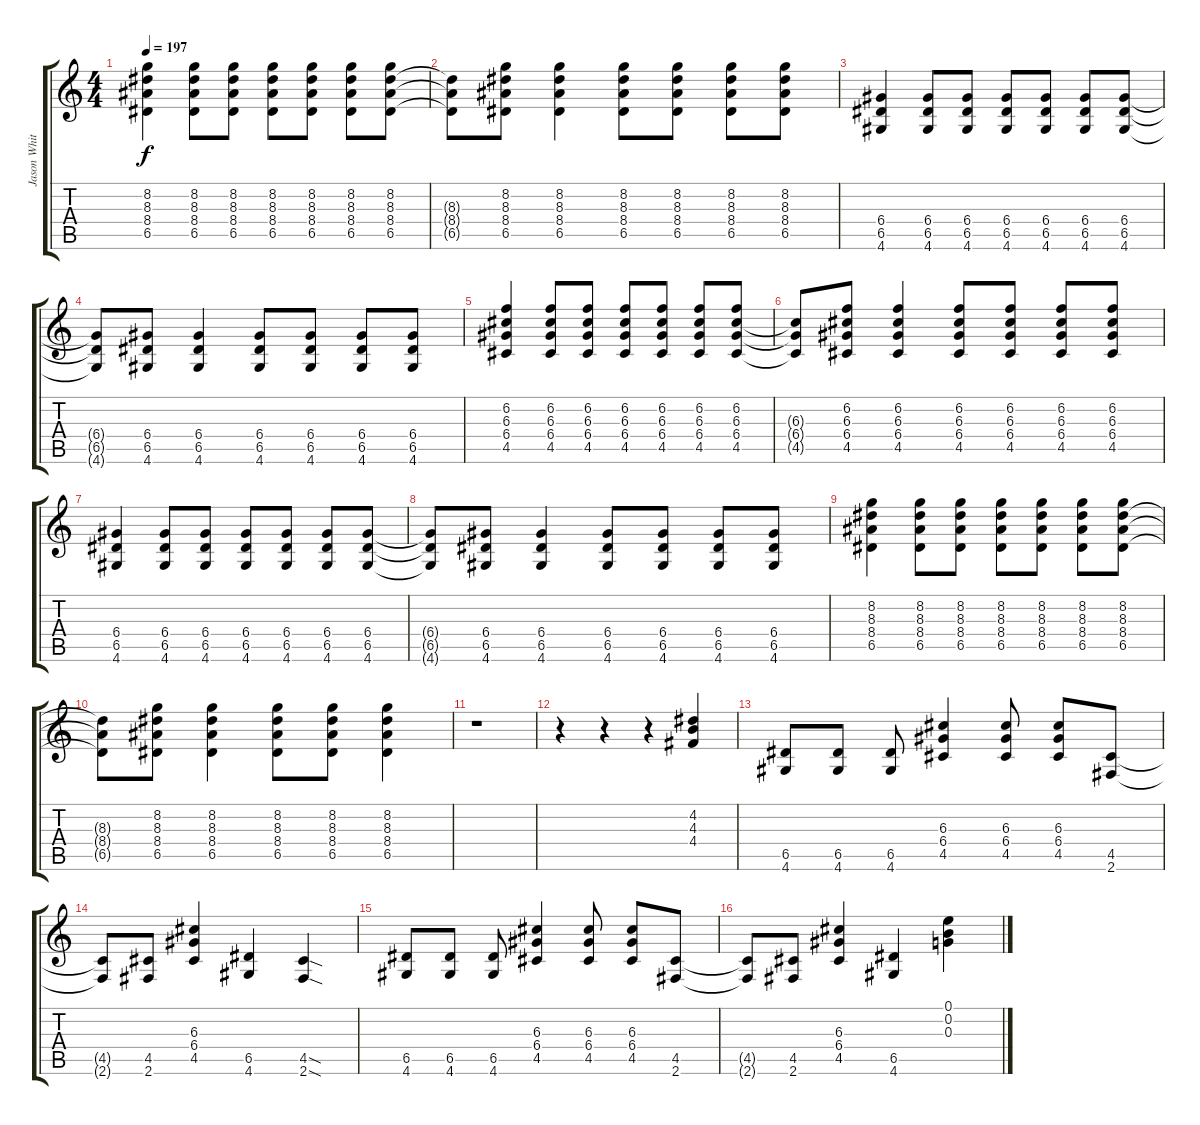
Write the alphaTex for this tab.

\track ("Jason White (Guitar 2)" "Jason Whit") {instrument distortionguitar}
\staff {score tabs}
\tuning (E4 B3 G3 D3 A2 E2) {hide}
\ts (4 4)
\tempo 197
\clef g2
\ks c
(8.2 8.3 8.4 6.5).4{dy f} (8.2 8.3 8.4 6.5).8 (8.2 8.3 8.4 6.5).8 (8.2 8.3 8.4 6.5).8 (8.2 8.3 8.4 6.5).8 (8.2 8.3 8.4 6.5).8 (8.2 8.3 8.4 6.5).8 |
(8.3{t} 8.4{t} 6.5{t}).8 (8.2 8.3 8.4 6.5).8 (8.2 8.3 8.4 6.5).4 (8.2 8.3 8.4 6.5).8 (8.2 8.3 8.4 6.5).8 (8.2 8.3 8.4 6.5).8 (8.2 8.3 8.4 6.5).8 |
(6.4 6.5 4.6).4 (6.4 6.5 4.6).8 (6.4 6.5 4.6).8 (6.4 6.5 4.6).8 (6.4 6.5 4.6).8 (6.4 6.5 4.6).8 (6.4 6.5 4.6).8 |
(6.4{t} 6.5{t} 4.6{t}).8 (6.4 6.5 4.6).8 (6.4 6.5 4.6).4 (6.4 6.5 4.6).8 (6.4 6.5 4.6).8 (6.4 6.5 4.6).8 (6.4 6.5 4.6).8 |
(6.2 6.3 6.4 4.5).4 (6.2 6.3 6.4 4.5).8 (6.2 6.3 6.4 4.5).8 (6.2 6.3 6.4 4.5).8 (6.2 6.3 6.4 4.5).8 (6.2 6.3 6.4 4.5).8 (6.2 6.3 6.4 4.5).8 |
(6.3{t} 6.4{t} 4.5{t}).8 (6.2 6.3 6.4 4.5).8 (6.2 6.3 6.4 4.5).4 (6.2 6.3 6.4 4.5).8 (6.2 6.3 6.4 4.5).8 (6.2 6.3 6.4 4.5).8 (6.2 6.3 6.4 4.5).8 |
(6.4 6.5 4.6).4 (6.4 6.5 4.6).8 (6.4 6.5 4.6).8 (6.4 6.5 4.6).8 (6.4 6.5 4.6).8 (6.4 6.5 4.6).8 (6.4 6.5 4.6).8 |
(6.4{t} 6.5{t} 4.6{t}).8 (6.4 6.5 4.6).8 (6.4 6.5 4.6).4 (6.4 6.5 4.6).8 (6.4 6.5 4.6).8 (6.4 6.5 4.6).8 (6.4 6.5 4.6).8 |
(8.2 8.3 8.4 6.5).4 (8.2 8.3 8.4 6.5).8 (8.2 8.3 8.4 6.5).8 (8.2 8.3 8.4 6.5).8 (8.2 8.3 8.4 6.5).8 (8.2 8.3 8.4 6.5).8 (8.2 8.3 8.4 6.5).8 |
(8.3{t} 8.4{t} 6.5{t}).8 (8.2 8.3 8.4 6.5).8 (8.2 8.3 8.4 6.5).4 (8.2 8.3 8.4 6.5).8 (8.2 8.3 8.4 6.5).8 (8.2 8.3 8.4 6.5).4 |
r.1 |
r.4 r.4 r.4 (4.2 4.3 4.4).4{balance 16} |
(6.5 4.6).8{balance 8} (6.5 4.6).8 (6.5 4.6).8 (6.3 6.4 4.5).4 (6.3 6.4 4.5).8 (6.3 6.4 4.5).8 (4.5 2.6).8 |
(4.5{t} 2.6{t}).8 (4.5 2.6).8 (6.3 6.4 4.5).4 (6.5 4.6).4 (4.5{sod} 2.6{sod}).4 |
(6.5 4.6).8 (6.5 4.6).8 (6.5 4.6).8 (6.3 6.4 4.5).4 (6.3 6.4 4.5).8 (6.3 6.4 4.5).8 (4.5 2.6).8 |
(4.5{t} 2.6{t}).8 (4.5 2.6).8 (6.3 6.4 4.5).4 (6.5 4.6).4 (0.1 0.2 0.3).4{balance 16}
